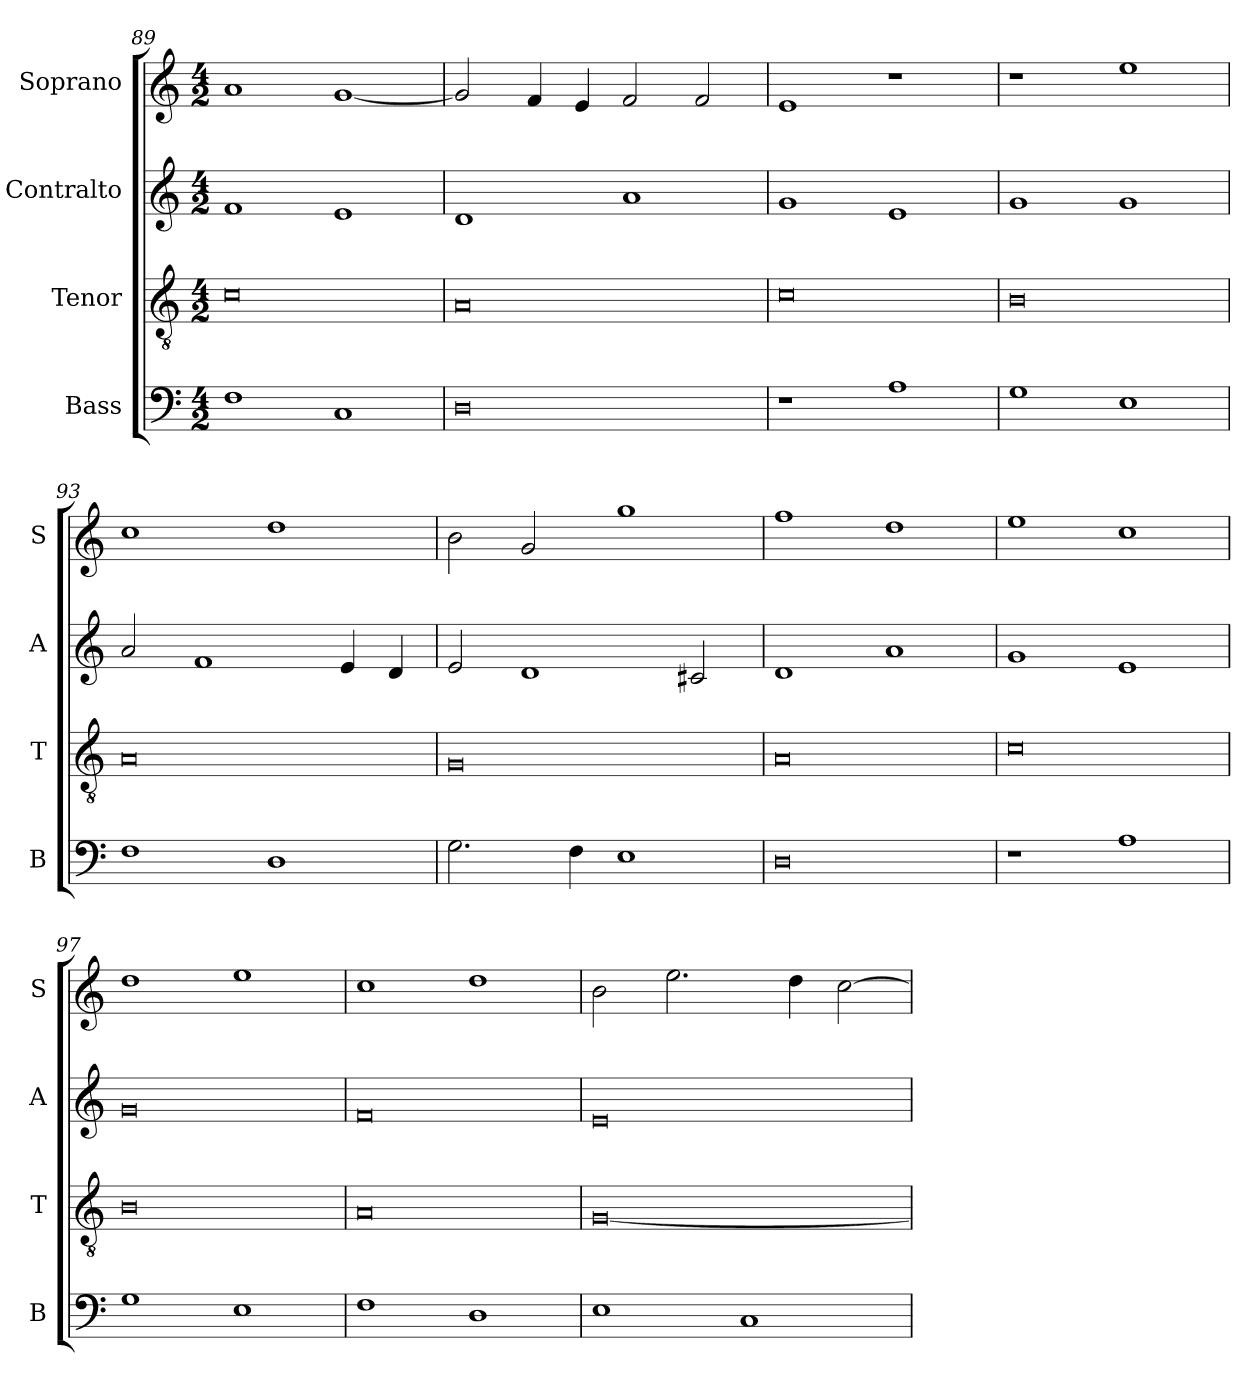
**kern	**kern	**kern	**kern
*part4	*part3	*part2	*part1
*staff4	*staff3	*staff2	*staff1
*I"Bass	*I"Tenor	*I"Contralto	*I"Soprano
*I'B	*I'T	*I'A	*I'S
*clefF4	*clefGv2	*clefG2	*clefG2
*k[]	*k[]	*k[]	*k[]
*G:mix	*G:mix	*G:mix	*G:mix
*M4/2	*M4/2	*M4/2	*M4/2
=89	=89	=89	=89
1F	0c	1f	1a
1C	.	1e	[1g
=90	=90	=90	=90
0D	0A	1d	2g]
.	.	.	4f
.	.	.	4e
.	.	1a	2f
.	.	.	2f
=91	=91	=91	=91
1r	0c	1g	1e
1A	.	1e	1r
=92	=92	=92	=92
1G	0B	1g	1r
1E	.	1g	1ee
=93	=93	=93	=93
1F	0A	2a	1cc
.	.	1f	.
1D	.	.	1dd
.	.	4e	.
.	.	4d	.
=94	=94	=94	=94
2.G	0G	2e	2b
.	.	1d	2g
4F	.	.	.
1E	.	.	1gg
.	.	2c#X	.
=95	=95	=95	=95
0D	0A	1d	1ff
.	.	1a	1dd
=96	=96	=96	=96
1r	0c	1g	1ee
1A	.	1e	1cc
=97	=97	=97	=97
1G	0B	0g	1dd
1E	.	.	1ee
=98	=98	=98	=98
1F	0A	0f	1cc
1D	.	.	1dd
=99	=99	=99	=99
1E	[0G	0e	2b
.	.	.	2.ee
1C	.	.	.
.	.	.	4dd
.	.	.	[2cc
=	=	=	=
*-	*-	*-	*-
